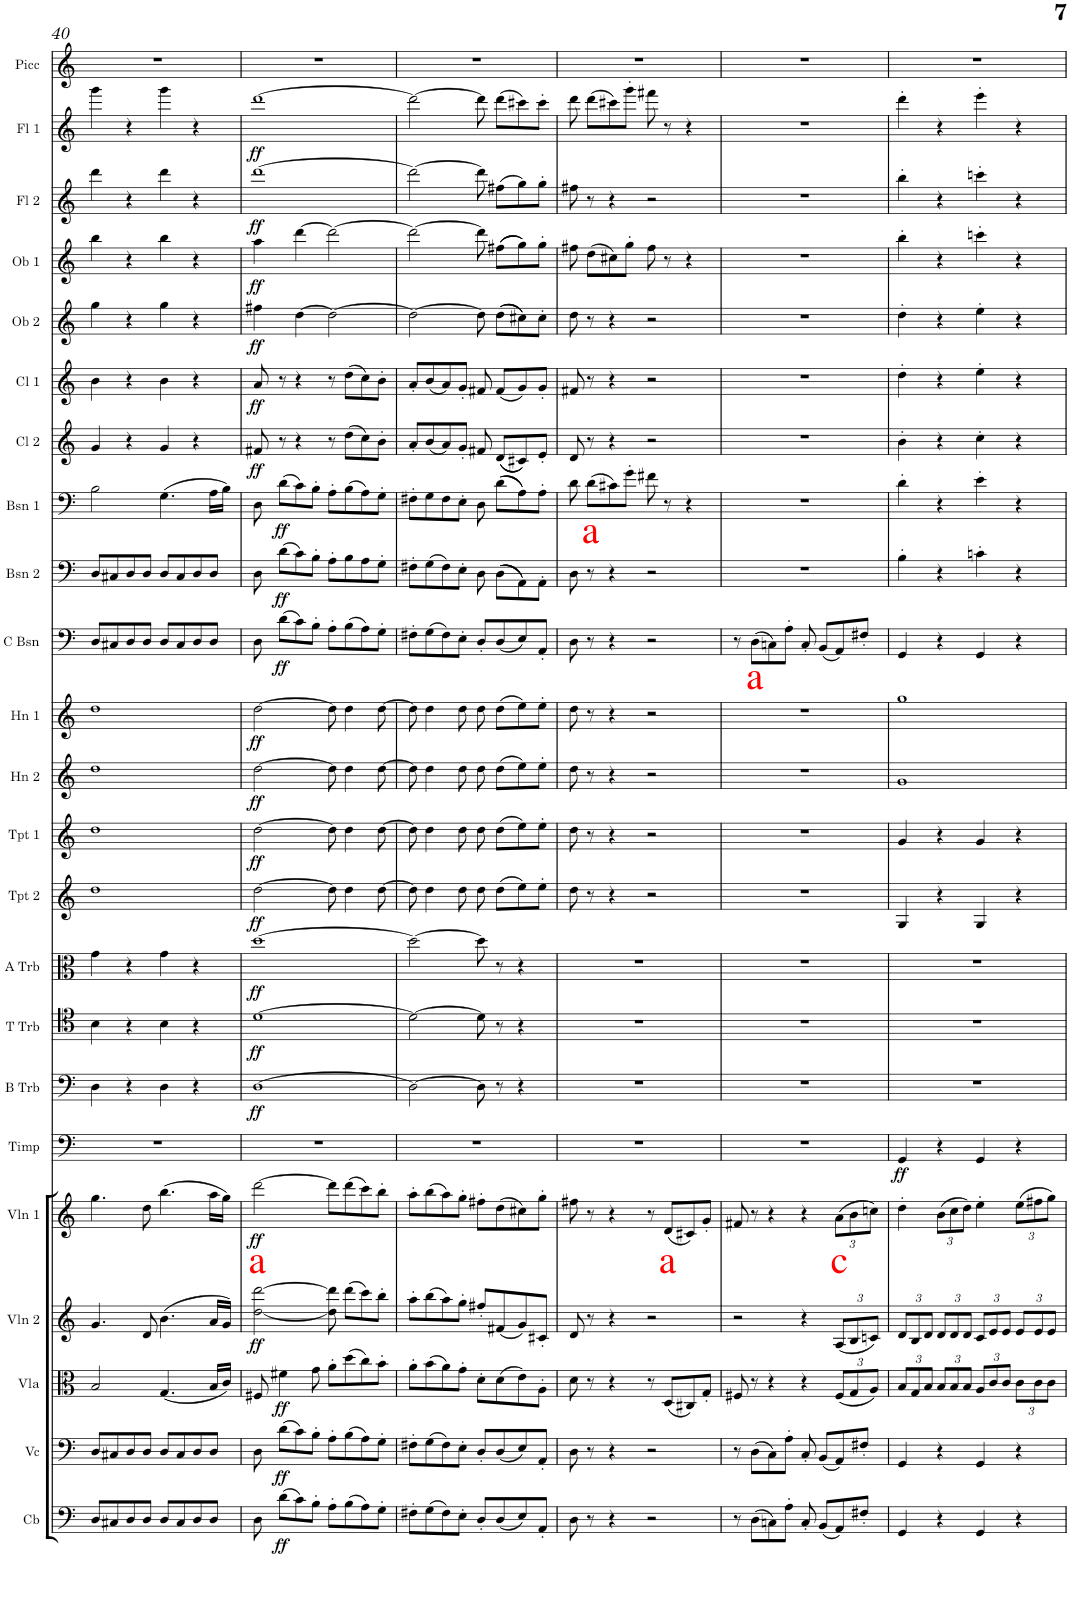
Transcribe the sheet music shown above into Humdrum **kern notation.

**kern	**dynam	**kern	**dynam	**kern	**dynam	**kern	**dynam	**kern	**text	**dynam	**kern	**dynam	**kern	**dynam	**kern	**dynam	**kern	**dynam	**kern	**dynam	**kern	**dynam	**kern	**dynam	**kern	**dynam	**kern	**text	**dynam	**kern	**dynam	**kern	**text	**dynam	**kern	**dynam	**kern	**dynam	**kern	**dynam	**kern	**dynam	**kern	**dynam	**kern	**dynam	**kern
*part23	*part23	*part22	*part22	*part21	*part21	*part20	*part20	*part19	*part19	*part19	*part18	*part18	*part17	*part17	*part16	*part16	*part15	*part15	*part14	*part14	*part13	*part13	*part12	*part12	*part11	*part11	*part10	*part10	*part10	*part9	*part9	*part8	*part8	*part8	*part7	*part7	*part6	*part6	*part5	*part5	*part4	*part4	*part3	*part3	*part2	*part2	*part1
*staff23	*staff23	*staff22	*staff22	*staff21	*staff21	*staff20	*staff20	*staff19	*staff19	*staff19	*staff18	*staff18	*staff17	*staff17	*staff16	*staff16	*staff15	*staff15	*staff14	*staff14	*staff13	*staff13	*staff12	*staff12	*staff11	*staff11	*staff10	*staff10	*staff10	*staff9	*staff9	*staff8	*staff8	*staff8	*staff7	*staff7	*staff6	*staff6	*staff5	*staff5	*staff4	*staff4	*staff3	*staff3	*staff2	*staff2	*staff1
*I"Contrabass	*	*I"Violoncello	*	*I"Viola	*	*I"Violin 2	*	*I"Violin 1	*	*	*I"C, G Timpani	*	*I"Bass Trombone	*	*I"Tenor Trombone	*	*I"Alto Trombone	*	*I"C Trumpet 2	*	*I"C Trumpet 1	*	*I"C Horn 2	*	*I"C Horn 1	*	*I"Contrabassoon	*	*	*I"Bassoon 2	*	*I"Bassoon 1	*	*	*I"C Clarinet 2	*	*I"C Clarinet 1	*	*I"Oboe 2	*	*I"Oboe 1	*	*I"Flute 2	*	*I"Flute 1	*	*I"Piccolo
*I'Cb	*	*I'Vc	*	*I'Vla	*	*I'Vln 2	*	*I'Vln 1	*	*	*I'Timp	*	*I'B Trb	*	*I'T Trb	*	*I'A Trb	*	*I'Tpt 2	*	*I'Tpt 1	*	*I'Hn 2	*	*I'Hn 1	*	*I'C Bsn	*	*	*I'Bsn 2	*	*I'Bsn 1	*	*	*I'Cl 2	*	*I'Cl 1	*	*I'Ob 2	*	*I'Ob 1	*	*I'Fl 2	*	*I'Fl 1	*	*I'Picc
!!LO:PB:g=z
*clefF4	*	*clefF4	*	*clefC3	*	*clefG2	*	*clefG2	*	*	*clefF4	*	*clefF4	*	*clefC4	*	*clefC3	*	*clefG2	*	*clefG2	*	*clefG2	*	*clefG2	*	*clefF4	*	*	*clefF4	*	*clefF4	*	*	*clefG2	*	*clefG2	*	*clefG2	*	*clefG2	*	*clefG2	*	*clefG2	*	*clefG2
*Trd7c12	*	*	*	*	*	*	*	*	*	*	*	*	*	*	*	*	*	*	*	*	*	*	*Trd7c12	*	*Trd7c12	*	*Trd7c12	*	*	*	*	*	*	*	*Trd1c2	*	*Trd1c2	*	*	*	*	*	*	*	*	*	*Trd-7c-12
*k[]	*	*k[]	*	*k[]	*	*k[]	*	*k[]	*	*	*k[]	*	*k[]	*	*k[]	*	*k[]	*	*k[]	*	*k[]	*	*k[]	*	*k[]	*	*k[]	*	*	*k[]	*	*k[]	*	*	*k[]	*	*k[]	*	*k[]	*	*k[]	*	*k[]	*	*k[]	*	*k[]
*M4/4	*	*M4/4	*	*M4/4	*	*M4/4	*	*M4/4	*	*	*M4/4	*	*M4/4	*	*M4/4	*	*M4/4	*	*M4/4	*	*M4/4	*	*M4/4	*	*M4/4	*	*M4/4	*	*	*M4/4	*	*M4/4	*	*	*M4/4	*	*M4/4	*	*M4/4	*	*M4/4	*	*M4/4	*	*M4/4	*	*M4/4
*met(c)	*	*met(c)	*	*met(c)	*	*met(c)	*	*met(c)	*	*	*met(c)	*	*met(c)	*	*met(c)	*	*met(c)	*	*met(c)	*	*met(c)	*	*met(c)	*	*met(c)	*	*met(c)	*	*	*met(c)	*	*met(c)	*	*	*met(c)	*	*met(c)	*	*met(c)	*	*met(c)	*	*met(c)	*	*met(c)	*	*met(c)
=40	=40	=40	=40	=40	=40	=40	=40	=40	=40	=40	=40	=40	=40	=40	=40	=40	=40	=40	=40	=40	=40	=40	=40	=40	=40	=40	=40	=40	=40	=40	=40	=40	=40	=40	=40	=40	=40	=40	=40	=40	=40	=40	=40	=40	=40	=40	=40
8D/L	.	8D/L	.	2B/	.	4.g/	.	4.gg\	.	.	1r	.	4D\	.	4B\	.	4g\	.	1dd	.	1dd	.	1dd	.	1dd	.	8D/L	.	.	8D/L	.	2B\	.	.	4g/	.	4b\	.	4gg\	.	4bb\	.	4ddd\	.	4ggg\	.	1r
8C#X/	.	8C#X/	.	.	.	.	.	.	.	.	.	.	.	.	.	.	.	.	.	.	.	.	.	.	.	.	8C#X/	.	.	8C#X/	.	.	.	.	.	.	.	.	.	.	.	.	.	.	.	.	.
8D/	.	8D/	.	.	.	.	.	.	.	.	.	.	4r	.	4r	.	4r	.	.	.	.	.	.	.	.	.	8D/	.	.	8D/	.	.	.	.	4r	.	4r	.	4r	.	4r	.	4r	.	4r	.	.
8D/J	.	8D/J	.	.	.	8d/	.	8dd\	.	.	.	.	.	.	.	.	.	.	.	.	.	.	.	.	.	.	8D/J	.	.	8D/J	.	.	.	.	.	.	.	.	.	.	.	.	.	.	.	.	.
8D/L	.	8D/L	.	(4.G/	.	(4.b\	.	(4.bb\	.	.	.	.	4D\	.	4B\	.	4g\	.	.	.	.	.	.	.	.	.	8D/L	.	.	8D/L	.	(4.G\	.	.	4g/	.	4b\	.	4gg\	.	4bb\	.	4ddd\	.	4ggg\	.	.
8C#/	.	8C#/	.	.	.	.	.	.	.	.	.	.	.	.	.	.	.	.	.	.	.	.	.	.	.	.	8C#/	.	.	8C#/	.	.	.	.	.	.	.	.	.	.	.	.	.	.	.	.	.
8D/	.	8D/	.	.	.	.	.	.	.	.	.	.	4r	.	4r	.	4r	.	.	.	.	.	.	.	.	.	8D/	.	.	8D/	.	.	.	.	4r	.	4r	.	4r	.	4r	.	4r	.	4r	.	.
8D/J	.	8D/J	.	16B/LL	.	16a/LL	.	16aa\LL	.	.	.	.	.	.	.	.	.	.	.	.	.	.	.	.	.	.	8D/J	.	.	8D/J	.	16A\LL	.	.	.	.	.	.	.	.	.	.	.	.	.	.	.
.	.	.	.	16c/JJ)	.	16g/JJ)	.	16gg\JJ)	.	.	.	.	.	.	.	.	.	.	.	.	.	.	.	.	.	.	.	.	.	.	.	16B\JJ)	.	.	.	.	.	.	.	.	.	.	.	.	.	.	.
=41	=41	=41	=41	=41	=41	=41	=41	=41	=41	=41	=41	=41	=41	=41	=41	=41	=41	=41	=41	=41	=41	=41	=41	=41	=41	=41	=41	=41	=41	=41	=41	=41	=41	=41	=41	=41	=41	=41	=41	=41	=41	=41	=41	=41	=41	=41	=41
!	!	!	!	!	!	!	!LO:DY:b	!	!LO:LY:b:color=#FF0000	!LO:DY:b	!	!	!	!LO:DY:b	!	!LO:DY:b	!	!LO:DY:b	!	!LO:DY:b	!	!LO:DY:b	!	!LO:DY:b	!	!LO:DY:b	!	!	!	!	!	!	!	!	!	!LO:DY:b	!	!LO:DY:b	!	!LO:DY:b	!	!LO:DY:b	!	!LO:DY:b	!	!LO:DY:b	!
8D\	.	8D\	.	8F#X/	.	[2dd\ [2ddd\	ff	[2ddd\	a	ff	1r	.	[1D	ff	[1d	ff	[1dd	ff	[2dd\	ff	[2dd\	ff	[2dd\	ff	[2dd\	ff	8D\	.	.	8D\	.	8D\	.	.	8f#X/	ff	8a/	ff	4ff#X\	ff	4aa\	ff	[1ddd	ff	[1ddd	ff	1r
!	!LO:DY:b	!	!LO:DY:b	!	!LO:DY:b	!	!	!	!	!	!	!	!	!	!	!	!	!	!	!	!	!	!	!	!	!	!	!	!LO:DY:b	!	!LO:DY:b	!	!	!LO:DY:b	!	!	!	!	!	!	!	!	!	!	!	!	!
(8d\L	ff	(8d\L	ff	4f#X\	ff	.	.	.	.	.	.	.	.	.	.	.	.	.	.	.	.	.	.	.	.	.	(8d\L	.	ff	(8d\L	ff	(8d\L	.	ff	8r	.	8r	.	.	.	.	.	.	.	.	.	.
8c\)	.	8c\)	.	.	.	.	.	.	.	.	.	.	.	.	.	.	.	.	.	.	.	.	.	.	.	.	8c\)	.	.	8c\)	.	8c\)	.	.	4r	.	4r	.	[4dd\	.	[4ddd\	.	.	.	.	.	.
8B'\J	.	8B'\J	.	8g\	.	.	.	.	.	.	.	.	.	.	.	.	.	.	.	.	.	.	.	.	.	.	8B'\J	.	.	8B'\J	.	8B'\J	.	.	.	.	.	.	.	.	.	.	.	.	.	.	.
8A'\L	.	8A'\L	.	8a'\L	.	8dd\] 8ddd\]	.	8ddd\L]	.	.	.	.	.	.	.	.	.	.	8dd\]	.	8dd\]	.	8dd\]	.	8dd\]	.	8A'\L	.	.	8A'\L	.	8A'\L	.	.	8r	.	8r	.	2dd\_	.	2ddd\_	.	.	.	.	.	.
(8B\	.	(8B\	.	(8dd\	.	(8ddd\L	.	(8ddd\	.	.	.	.	.	.	.	.	.	.	4dd\	.	4dd\	.	4dd\	.	4dd\	.	(8B\	.	.	8B\	.	(8B\	.	.	(8dd\L	.	(8dd\L	.	.	.	.	.	.	.	.	.	.
8A\)	.	8A\)	.	8cc\)	.	8ccc\)	.	8ccc\)	.	.	.	.	.	.	.	.	.	.	.	.	.	.	.	.	.	.	8A\)	.	.	8A\	.	8A\)	.	.	8cc\)	.	8cc\)	.	.	.	.	.	.	.	.	.	.
8G'\J	.	8G'\J	.	8b'\J	.	8bb'\J	.	8bb'\J	.	.	.	.	.	.	.	.	.	.	[8dd\	.	[8dd\	.	[8dd\	.	[8dd\	.	8G'\J	.	.	8G'\J	.	8G'\J	.	.	8b'\J	.	8b'\J	.	.	.	.	.	.	.	.	.	.
=42	=42	=42	=42	=42	=42	=42	=42	=42	=42	=42	=42	=42	=42	=42	=42	=42	=42	=42	=42	=42	=42	=42	=42	=42	=42	=42	=42	=42	=42	=42	=42	=42	=42	=42	=42	=42	=42	=42	=42	=42	=42	=42	=42	=42	=42	=42	=42
8F#X'\L	.	8F#X'\L	.	8a'\L	.	8aa'\L	.	8aa'\L	.	.	1r	.	2D\_	.	2d\_	.	2dd\_	.	8dd\]	.	8dd\]	.	8dd\]	.	8dd\]	.	8F#X'\L	.	.	8F#X'\L	.	8F#X'\L	.	.	8a'/L	.	8a'/L	.	2dd\_	.	2ddd\_	.	2ddd\_	.	2ddd\_	.	1r
(8G\	.	(8G\	.	(8b\	.	(8bb\	.	(8bb\	.	.	.	.	.	.	.	.	.	.	4dd\	.	4dd\	.	4dd\	.	4dd\	.	(8G\	.	.	(8G\	.	8G\	.	.	(8b/	.	(8b/	.	.	.	.	.	.	.	.	.	.
8F#\)	.	8F#\)	.	8a\)	.	8aa\)	.	8aa\)	.	.	.	.	.	.	.	.	.	.	.	.	.	.	.	.	.	.	8F#\)	.	.	8F#\)	.	8F#\	.	.	8a/)	.	8a/)	.	.	.	.	.	.	.	.	.	.
8E'\J	.	8E'\J	.	8g'\J	.	8gg'\J	.	8gg'\J	.	.	.	.	.	.	.	.	.	.	8dd\	.	8dd\	.	8dd\	.	8dd\	.	8E'\J	.	.	8E'\J	.	8E'\J	.	.	8g'/J	.	8g'/J	.	.	.	.	.	.	.	.	.	.
8D'/L	.	8D'/L	.	8d'\L	.	8ff#X'/L	.	8ff#X'\L	.	.	.	.	8D\]	.	8d\]	.	8dd\]	.	8dd\	.	8dd\	.	8dd\	.	8dd\	.	8D'/L	.	.	8D\	.	8D\	.	.	8f#X/	.	8f#X/	.	8dd\]	.	8ddd\]	.	8ddd\]	.	8ddd\]	.	.
(8D/	.	(8D/	.	(8d\	.	(8f#X/	.	(8dd\	.	.	.	.	8r	.	8r	.	8r	.	(8dd\L	.	(8dd\L	.	(8dd\L	.	(8dd\L	.	(8D/	.	.	((8D\L	.	((8d\L	.	.	((8d/L	.	(8f#/L	.	((8dd\L	.	((8ff#X\L	.	(8ff#X\L	.	(8ddd\L	.	.
8E/)	.	8E/)	.	8e\)	.	8g/)	.	8cc#X\)	.	.	.	.	4r	.	4r	.	4r	.	8ee\)	.	8ee\)	.	8ee\)	.	8ee\)	.	8E/)	.	.	8AA\))	.	8A\))	.	.	8c#X/))	.	8g/)	.	8cc#X\))	.	8gg\))	.	8gg\)	.	8ccc#X\)	.	.
8AA'/J	.	8AA'/J	.	8A'\J	.	8c#X'/J	.	8gg'\J	.	.	.	.	.	.	.	.	.	.	8ee'\J	.	8ee'\J	.	8ee'\J	.	8ee'\J	.	8AA'/J	.	.	8AA'\J	.	8A'\J	.	.	8e'</J	.	8g'/J	.	8cc#'\J	.	8gg'\J	.	8gg'\J	.	8ccc#'\J	.	.
=43	=43	=43	=43	=43	=43	=43	=43	=43	=43	=43	=43	=43	=43	=43	=43	=43	=43	=43	=43	=43	=43	=43	=43	=43	=43	=43	=43	=43	=43	=43	=43	=43	=43	=43	=43	=43	=43	=43	=43	=43	=43	=43	=43	=43	=43	=43	=43
8D\	.	8D\	.	8d\	.	8d/	.	8ff#X\	.	.	1r	.	1r	.	1r	.	1r	.	8dd\	.	8dd\	.	8dd\	.	8dd\	.	8D\	.	.	8D\	.	8d\	.	.	8d/	.	8f#X/	.	8dd\	.	8ff#X\	.	8ff#X\	.	8ddd\	.	1r
!	!	!	!	!	!	!	!	!	!	!	!	!	!	!	!	!	!	!	!	!	!	!	!	!	!	!	!	!	!	!	!	!	!LO:LY:b:color=#FF0000	!	!	!	!	!	!	!	!	!	!	!	!	!	!
8r	.	8r	.	8r	.	8r	.	8r	.	.	.	.	.	.	.	.	.	.	8r	.	8r	.	8r	.	8r	.	8r	.	.	8r	.	(8d\L	a	.	8r	.	8r	.	8r	.	(8dd\L	.	8r	.	(8ddd\L	.	.
4r	.	4r	.	4r	.	4r	.	4r	.	.	.	.	.	.	.	.	.	.	4r	.	4r	.	4r	.	4r	.	4r	.	.	4r	.	8c#X\)	.	.	4r	.	4r	.	4r	.	8cc#X\)	.	4r	.	8ccc#X\)	.	.
.	.	.	.	.	.	.	.	.	.	.	.	.	.	.	.	.	.	.	.	.	.	.	.	.	.	.	.	.	.	.	.	8g'\J	.	.	.	.	.	.	.	.	8gg'\J	.	.	.	8ggg'\J	.	.
2r	.	2r	.	8r	.	2r	.	8r	.	.	.	.	.	.	.	.	.	.	2r	.	2r	.	2r	.	2r	.	2r	.	.	2r	.	8f#X\	.	.	2r	.	2r	.	2r	.	8ff#\	.	2r	.	8fff#X\	.	.
!	!	!	!	!	!	!	!	!	!LO:LY:b:color=#FF0000	!	!	!	!	!	!	!	!	!	!	!	!	!	!	!	!	!	!	!	!	!	!	!	!	!	!	!	!	!	!	!	!	!	!	!	!	!	!
.	.	.	.	(8D/L	.	.	.	(8d/L	a	.	.	.	.	.	.	.	.	.	.	.	.	.	.	.	.	.	.	.	.	.	.	8r	.	.	.	.	.	.	.	.	8r	.	.	.	8r	.	.
.	.	.	.	8C#X/)	.	.	.	8c#X/)	.	.	.	.	.	.	.	.	.	.	.	.	.	.	.	.	.	.	.	.	.	.	.	4r	.	.	.	.	.	.	.	.	4r	.	.	.	4r	.	.
.	.	.	.	8G'/J	.	.	.	8g'/J	.	.	.	.	.	.	.	.	.	.	.	.	.	.	.	.	.	.	.	.	.	.	.	.	.	.	.	.	.	.	.	.	.	.	.	.	.	.	.
=44	=44	=44	=44	=44	=44	=44	=44	=44	=44	=44	=44	=44	=44	=44	=44	=44	=44	=44	=44	=44	=44	=44	=44	=44	=44	=44	=44	=44	=44	=44	=44	=44	=44	=44	=44	=44	=44	=44	=44	=44	=44	=44	=44	=44	=44	=44	=44
8r	.	8r	.	8F#X/	.	2r	.	8f#X/	.	.	1r	.	1r	.	1r	.	1r	.	1r	.	1r	.	1r	.	1r	.	8r	.	.	1r	.	1r	.	.	1r	.	1r	.	1r	.	1r	.	1r	.	1r	.	1r
!	!	!	!	!	!	!	!	!	!	!	!	!	!	!	!	!	!	!	!	!	!	!	!	!	!	!	!	!LO:LY:b:color=#FF0000	!	!	!	!	!	!	!	!	!	!	!	!	!	!	!	!	!	!	!
(8D\L	.	(8D\L	.	8r	.	.	.	8r	.	.	.	.	.	.	.	.	.	.	.	.	.	.	.	.	.	.	(8D\L	a	.	.	.	.	.	.	.	.	.	.	.	.	.	.	.	.	.	.	.
8Cn\)	.	8C\)	.	4r	.	.	.	4r	.	.	.	.	.	.	.	.	.	.	.	.	.	.	.	.	.	.	8Cn\)	.	.	.	.	.	.	.	.	.	.	.	.	.	.	.	.	.	.	.	.
8A'\J	.	8A'\J	.	.	.	.	.	.	.	.	.	.	.	.	.	.	.	.	.	.	.	.	.	.	.	.	8A'\J	.	.	.	.	.	.	.	.	.	.	.	.	.	.	.	.	.	.	.	.
8C'/	.	8C'/	.	4r	.	4r	.	4r	.	.	.	.	.	.	.	.	.	.	.	.	.	.	.	.	.	.	8C'/	.	.	.	.	.	.	.	.	.	.	.	.	.	.	.	.	.	.	.	.
(8BB/L	.	(8BB/L	.	.	.	.	.	.	.	.	.	.	.	.	.	.	.	.	.	.	.	.	.	.	.	.	(8BB/L	.	.	.	.	.	.	.	.	.	.	.	.	.	.	.	.	.	.	.	.
*	*	*	*	*Xbrackettup	*	*Xbrackettup	*	*Xbrackettup	*	*	*	*	*	*	*	*	*	*	*	*	*	*	*	*	*	*	*	*	*	*	*	*	*	*	*	*	*	*	*	*	*	*	*	*	*	*	*
!	!	!	!	!	!	!	!	!	!LO:LY:b:color=#FF0000	!	!	!	!	!	!	!	!	!	!	!	!	!	!	!	!	!	!	!	!	!	!	!	!	!	!	!	!	!	!	!	!	!	!	!	!	!	!
8AA/)	.	8AA/)	.	(12F#/L	.	(12A/L	.	(12a\L	c	.	.	.	.	.	.	.	.	.	.	.	.	.	.	.	.	.	8AA/)	.	.	.	.	.	.	.	.	.	.	.	.	.	.	.	.	.	.	.	.
.	.	.	.	12G/	.	12B/	.	12b\	.	.	.	.	.	.	.	.	.	.	.	.	.	.	.	.	.	.	.	.	.	.	.	.	.	.	.	.	.	.	.	.	.	.	.	.	.	.	.
8F#X'/J	.	8F#X'/J	.	.	.	.	.	.	.	.	.	.	.	.	.	.	.	.	.	.	.	.	.	.	.	.	8F#X'/J	.	.	.	.	.	.	.	.	.	.	.	.	.	.	.	.	.	.	.	.
.	.	.	.	12A/J)	.	12cn/J)	.	12ccn\J)	.	.	.	.	.	.	.	.	.	.	.	.	.	.	.	.	.	.	.	.	.	.	.	.	.	.	.	.	.	.	.	.	.	.	.	.	.	.	.
=45	=45	=45	=45	=45	=45	=45	=45	=45	=45	=45	=45	=45	=45	=45	=45	=45	=45	=45	=45	=45	=45	=45	=45	=45	=45	=45	=45	=45	=45	=45	=45	=45	=45	=45	=45	=45	=45	=45	=45	=45	=45	=45	=45	=45	=45	=45	=45
!	!	!	!	!	!	!	!	!	!	!	!	!LO:DY:b	!	!	!	!	!	!	!	!	!	!	!	!	!	!	!	!	!	!	!	!	!	!	!	!	!	!	!	!	!	!	!	!	!	!	!
4GG/	.	4GG/	.	12B/L	.	12d/L	.	4dd'\	.	.	4GG/	ff	1r	.	1r	.	1r	.	4G/	.	4g/	.	1g	.	1gg	.	4GG/	.	.	4B'\	.	4d'\	.	.	4b'\	.	4dd'\	.	4dd'\	.	4bb'\	.	4bb'\	.	4ddd'\	.	1r
.	.	.	.	12G/	.	12B/	.	.	.	.	.	.	.	.	.	.	.	.	.	.	.	.	.	.	.	.	.	.	.	.	.	.	.	.	.	.	.	.	.	.	.	.	.	.	.	.	.
.	.	.	.	12B/J	.	12d/J	.	.	.	.	.	.	.	.	.	.	.	.	.	.	.	.	.	.	.	.	.	.	.	.	.	.	.	.	.	.	.	.	.	.	.	.	.	.	.	.	.
4r	.	4r	.	12B/L	.	12d/L	.	(12b\L	.	.	4r	.	.	.	.	.	.	.	4r	.	4r	.	.	.	.	.	4r	.	.	4r	.	4r	.	.	4r	.	4r	.	4r	.	4r	.	4r	.	4r	.	.
.	.	.	.	12B/	.	12d/	.	12cc\	.	.	.	.	.	.	.	.	.	.	.	.	.	.	.	.	.	.	.	.	.	.	.	.	.	.	.	.	.	.	.	.	.	.	.	.	.	.	.
.	.	.	.	12B/J	.	12d/J	.	12dd\J)	.	.	.	.	.	.	.	.	.	.	.	.	.	.	.	.	.	.	.	.	.	.	.	.	.	.	.	.	.	.	.	.	.	.	.	.	.	.	.
4GG/	.	4GG/	.	12A/L	.	12c/L	.	4ee'\	.	.	4GG/	.	.	.	.	.	.	.	4G/	.	4g/	.	.	.	.	.	4GG/	.	.	4cn'\	.	4e'\	.	.	4cc'\	.	4ee'\	.	4ee'\	.	4cccn'\	.	4cccn'\	.	4eee'\	.	.
.	.	.	.	12c/	.	12e/	.	.	.	.	.	.	.	.	.	.	.	.	.	.	.	.	.	.	.	.	.	.	.	.	.	.	.	.	.	.	.	.	.	.	.	.	.	.	.	.	.
.	.	.	.	12c/J	.	12e/J	.	.	.	.	.	.	.	.	.	.	.	.	.	.	.	.	.	.	.	.	.	.	.	.	.	.	.	.	.	.	.	.	.	.	.	.	.	.	.	.	.
4r	.	4r	.	12c\L	.	12e/L	.	(12ee\L	.	.	4r	.	.	.	.	.	.	.	4r	.	4r	.	.	.	.	.	4r	.	.	4r	.	4r	.	.	4r	.	4r	.	4r	.	4r	.	4r	.	4r	.	.
.	.	.	.	12c\	.	12e/	.	12ff#X\	.	.	.	.	.	.	.	.	.	.	.	.	.	.	.	.	.	.	.	.	.	.	.	.	.	.	.	.	.	.	.	.	.	.	.	.	.	.	.
.	.	.	.	12c\J	.	12e/J	.	12gg\J)	.	.	.	.	.	.	.	.	.	.	.	.	.	.	.	.	.	.	.	.	.	.	.	.	.	.	.	.	.	.	.	.	.	.	.	.	.	.	.
=	=	=	=	=	=	=	=	=	=	=	=	=	=	=	=	=	=	=	=	=	=	=	=	=	=	=	=	=	=	=	=	=	=	=	=	=	=	=	=	=	=	=	=	=	=	=	=
*-	*-	*-	*-	*-	*-	*-	*-	*-	*-	*-	*-	*-	*-	*-	*-	*-	*-	*-	*-	*-	*-	*-	*-	*-	*-	*-	*-	*-	*-	*-	*-	*-	*-	*-	*-	*-	*-	*-	*-	*-	*-	*-	*-	*-	*-	*-	*-
